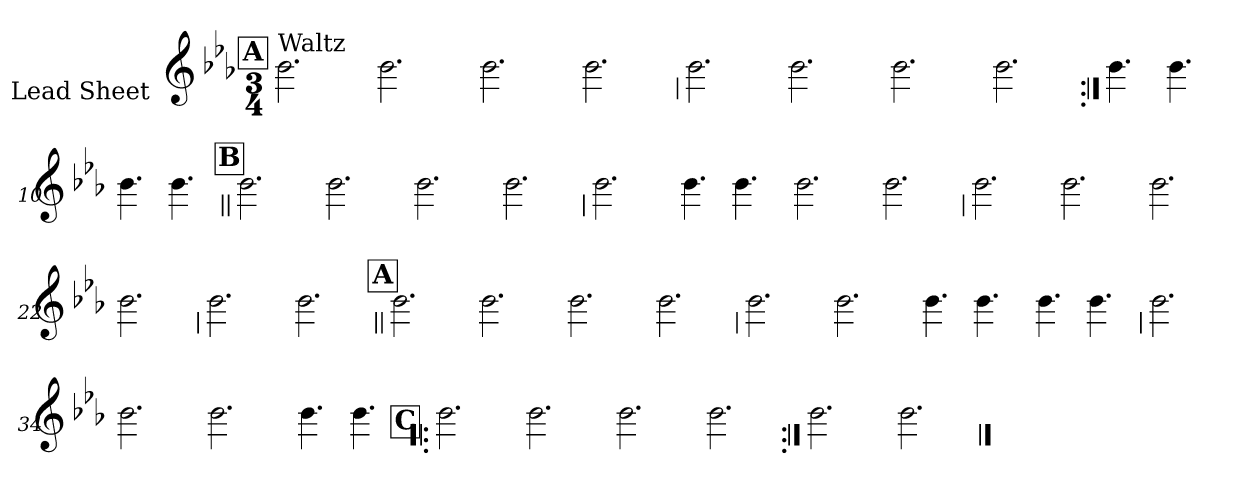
**kern
*part1
*staff1
*I"Lead Sheet
*stria0
*clefG2
*k[b-e-a-]
*c:
*M3/4
!!LO:REH:place=s1:a:t=A
=1||
!LO:TX:a:t=Waltz
2.b-
=2-
2.b-
=3-
2.b-
=4-
2.b-
!!LO:LB:g=z
=5
2.b-
=6-
2.b-
=7-
2.b-
=8-
2.b-
!!LO:LB:g=z
=9:|!
4.b-
4.b-
=10-
4.b-
4.b-
!!LO:LB:g=z
!!LO:REH:place=s1:a:t=B
=11||
2.b-
=12-
2.b-
=13-
2.b-
=14-
2.b-
!!LO:LB:g=z
=15
2.b-
=16-
4.b-
4.b-
=17-
2.b-
=18-
2.b-
!!LO:LB:g=z
=19
2.b-
=20-
2.b-
=21-
2.b-
=22-
2.b-
!!LO:LB:g=z
=23
2.b-
=24-
2.b-
!!LO:LB:g=z
!!LO:REH:place=s1:a:t=A
=25||
2.b-
=26-
2.b-
=27-
2.b-
=28-
2.b-
!!LO:LB:g=z
=29
2.b-
=30-
2.b-
=31-
4.b-
4.b-
=32-
4.b-
4.b-
!!LO:LB:g=z
=33
2.b-
=34-
2.b-
=35-
2.b-
=36-
4.b-
4.b-
!!LO:LB:g=z
!!LO:REH:place=s1:a:t=C
=37!|:
2.b-
=38-
2.b-
=39-
2.b-
=40-
2.b-
!!LO:LB:g=z
=41:|!
2.b-
=42-
2.b-
==
*-
